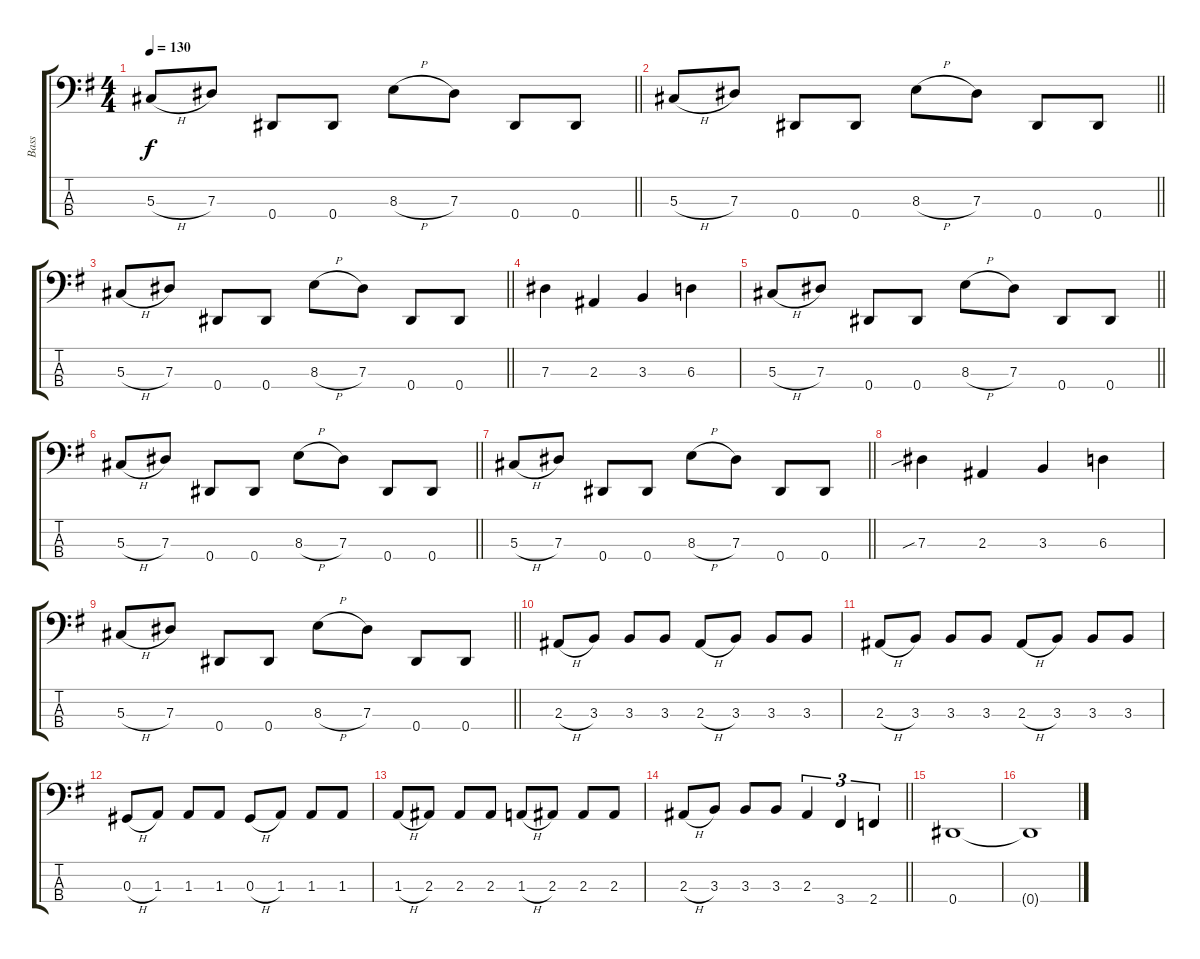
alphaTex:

\track ("Bass" "Bass") {instrument electricbasspick}
\staff {score tabs}
\tuning (Gb2 Db2 Ab1 Eb1) {hide}
\ts (4 4)
\tempo 130
\clef f4
\barLineRight lightlight
\ks eminor
5.3{h}.8{dy f} 7.3.8 0.4.8 0.4.8 8.3{h}.8 7.3.8 0.4.8 0.4.8 |
\section ("" "")
\barLineRight lightlight
5.3{h}.8 7.3.8 0.4.8 0.4.8 8.3{h}.8 7.3.8 0.4.8 0.4.8 |
\barLineRight lightlight
5.3{h}.8 7.3.8 0.4.8 0.4.8 8.3{h}.8 7.3.8 0.4.8 0.4.8 |
7.3.4 2.3.4 3.3.4 6.3.4 |
\barLineRight lightlight
5.3{h}.8 7.3.8 0.4.8 0.4.8 8.3{h}.8 7.3.8 0.4.8 0.4.8 |
\barLineRight lightlight
5.3{h}.8 7.3.8 0.4.8 0.4.8 8.3{h}.8 7.3.8 0.4.8 0.4.8 |
\barLineRight lightlight
5.3{h}.8 7.3.8 0.4.8 0.4.8 8.3{h}.8 7.3.8 0.4.8 0.4.8 |
\section ("" "")
7.3{sib}.4 2.3.4 3.3.4 6.3.4 |
\barLineRight lightlight
5.3{h}.8 7.3.8 0.4.8 0.4.8 8.3{h}.8 7.3.8 0.4.8 0.4.8 |
2.3{h}.8 3.3.8 3.3.8 3.3.8 2.3{h}.8 3.3.8 3.3.8 3.3.8 |
2.3{h}.8 3.3.8 3.3.8 3.3.8 2.3{h}.8 3.3.8 3.3.8 3.3.8 |
0.3{h}.8 1.3.8 1.3.8 1.3.8 0.3{h}.8 1.3.8 1.3.8 1.3.8 |
1.3{h}.8 2.3.8 2.3.8 2.3.8 1.3{h}.8 2.3.8 2.3.8 2.3.8 |
\barLineRight lightlight
2.3{h}.8 3.3.8 3.3.8 3.3.8 2.3.4{tu (3 2)} 3.4.4{tu (3 2)} 2.4.4{tu (3 2)} |
\section ("" "")
0.4.1 |
0.4{t}.1
